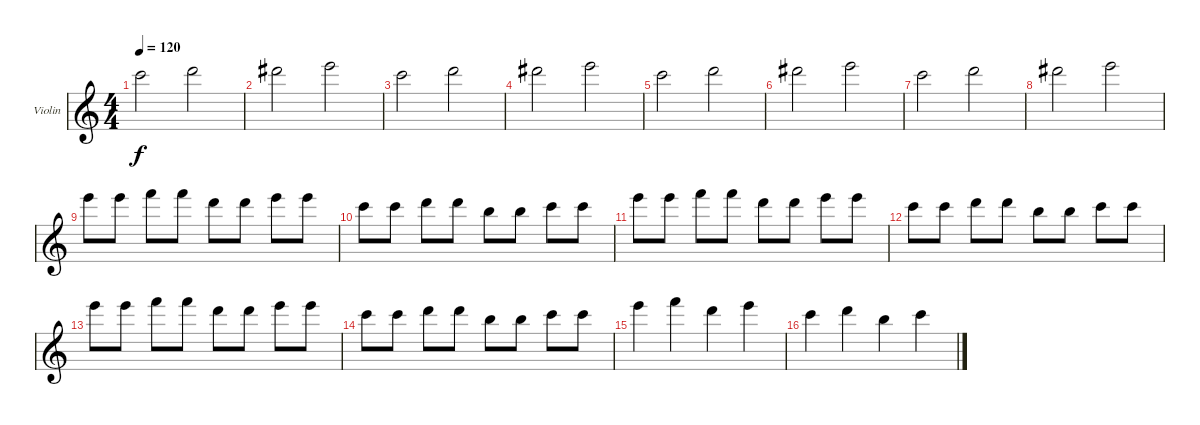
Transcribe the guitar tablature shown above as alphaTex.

\defaultSystemsLayout 4
\bracketExtendMode groupsimilarinstruments
\firstSystemTrackNameOrientation horizontal
\otherSystemsTrackNameOrientation horizontal
\track ("Violin 2" "Violin") {instrument violin}
\staff {score}
\tuning (E5 A4 D4 G3)
\ts (4 4)
\tempo 120
\clef g2
\ks c
8.1.2{dy f instrument violin} 10.1.2 |
11.1.2 12.1.2 |
8.1.2 10.1.2 |
11.1.2 12.1.2 |
8.1.2 10.1.2 |
11.1.2 12.1.2 |
8.1.2 10.1.2 |
11.1.2 12.1.2 |
12.1.8 12.1.8 13.1.8 13.1.8 10.1.8 10.1.8 12.1.8 12.1.8 |
8.1.8 8.1.8 10.1.8 10.1.8 7.1.8 7.1.8 8.1.8 8.1.8 |
12.1.8 12.1.8 13.1.8 13.1.8 10.1.8 10.1.8 12.1.8 12.1.8 |
8.1.8 8.1.8 10.1.8 10.1.8 7.1.8 7.1.8 8.1.8 8.1.8 |
12.1.8 12.1.8 13.1.8 13.1.8 10.1.8 10.1.8 12.1.8 12.1.8 |
8.1.8 8.1.8 10.1.8 10.1.8 7.1.8 7.1.8 8.1.8 8.1.8 |
12.1.4 13.1.4 10.1.4 12.1.4 |
8.1.4 10.1.4 7.1.4 8.1.4
